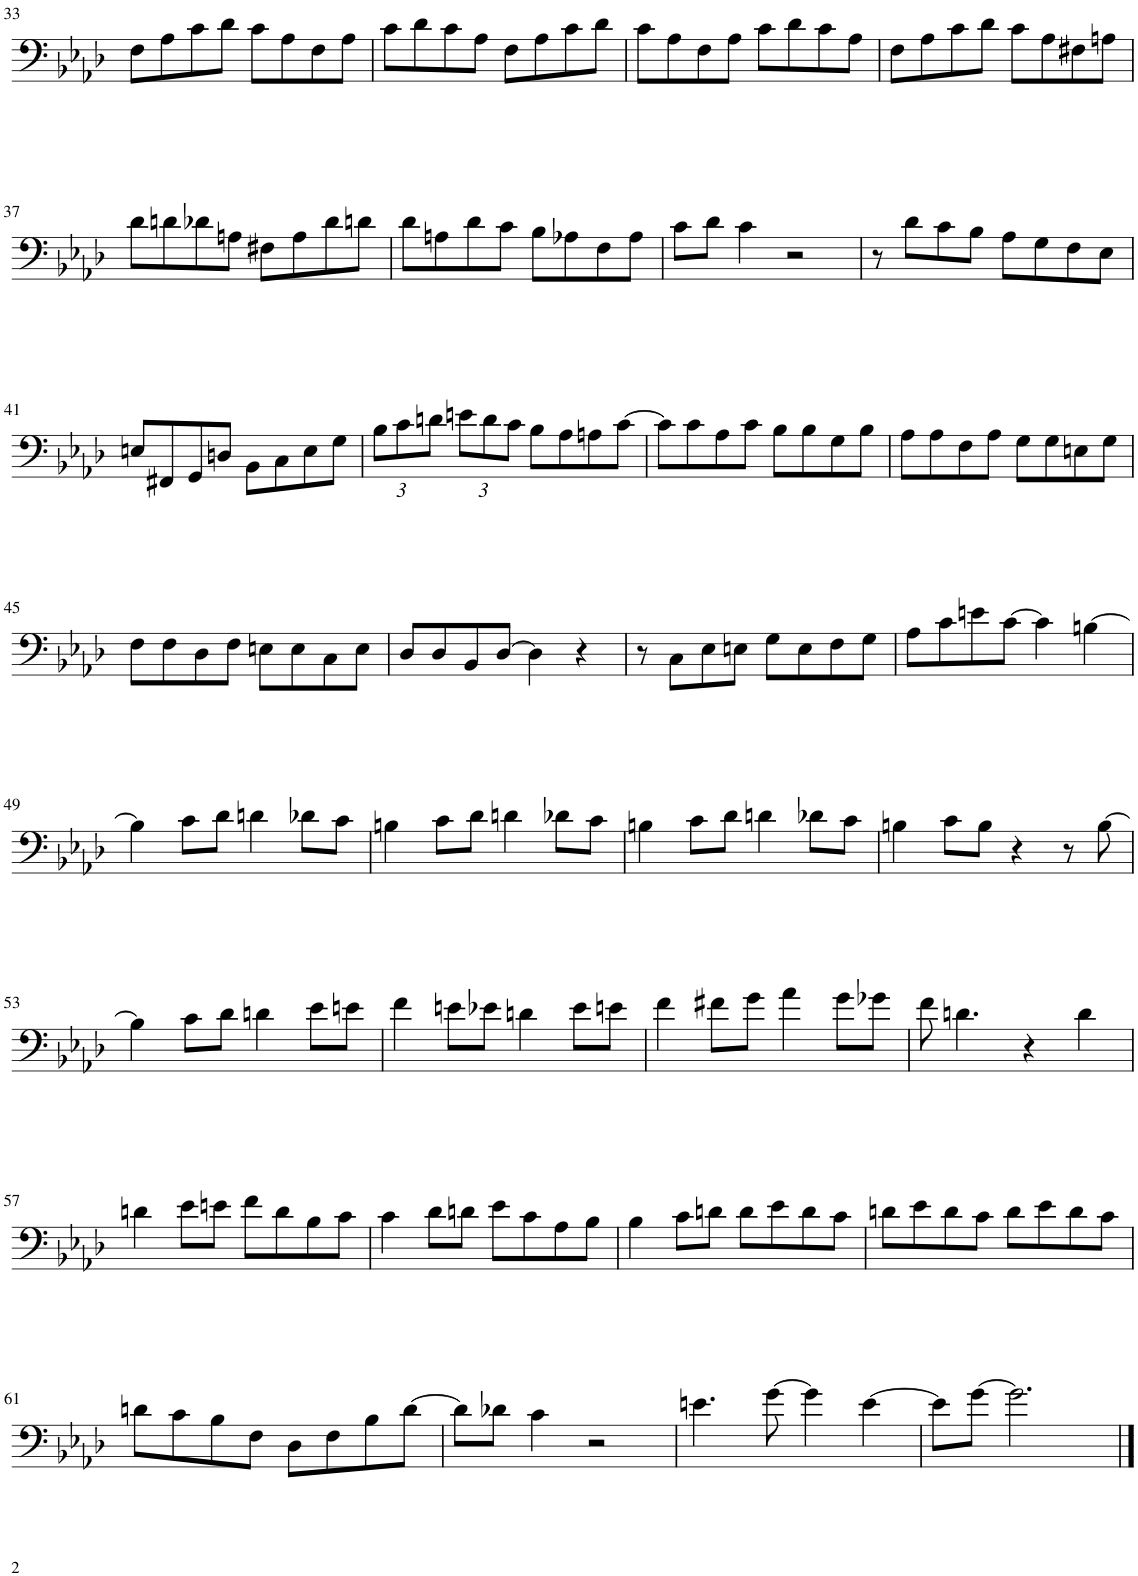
**kern
*part1
*staff1
*I"バリトン サクソフォーン
!!LO:PB:g=z
*clefF4
*ITrd12c21
*k[b-e-a-d-]
*M2/2
*met(c|)
=33
8F\L
8A-\
8c\
8d-\J
8c\L
8A-\
8F\
8A-\J
=34
8c\L
8d-\
8c\
8A-\J
8F\L
8A-\
8c\
8d-\J
=35
8c\L
8A-\
8F\
8A-\J
8c\L
8d-\
8c\
8A-\J
=36
8F\L
8A-\
8c\
8d-\J
8c\L
8A-\
8F#X\
8An\J
!!LO:LB:g=z
=37
8d-\L
8dn\
8d-X\
8An\J
8F#X\L
8A\
8d-\
8dn\J
=38
8d-\L
8An\
8d-\
8c\J
8B-\L
8A-X\
8F\
8A-\J
=39
8c\L
8d-\J
4c\
2r
=40
8r
8d-\L
8c\
8B-\J
8A-\L
8G\
8F\
8E-\J
!!LO:LB:g=z
=41
8En/L
8FF#X/
8GG/
8Dn/J
8BB-\L
8C\
8E\
8G\J
=42
*Xbrackettup
12B-\L
12c\
12dn\J
12en\L
12d\
12c\J
8B-\L
8A-\
8An\
[8c\J
=43
8c\L]
8c\
8A-\
8c\J
8B-\L
8B-\
8G\
8B-\J
=44
8A-\L
8A-\
8F\
8A-\J
8G\L
8G\
8En\
8G\J
!!LO:LB:g=z
=45
8F\L
8F\
8D-\
8F\J
8En\L
8E\
8C\
8E\J
=46
8D-/L
8D-/
8BB-/
[8D-/J
4D-\]
4r
=47
8r
8C\L
8E-\
8En\J
8G\L
8E\
8F\
8G\J
=48
8A-\L
8c\
8en\
[8c\J
4c\]
[4Bn\
!!LO:LB:g=z
=49
4B\]
8c\L
8d-\J
4dn\
8d-X\L
8c\J
=50
4Bn\
8c\L
8d-\J
4dn\
8d-X\L
8c\J
=51
4Bn\
8c\L
8d-\J
4dn\
8d-X\L
8c\J
=52
4Bn\
8c\L
8B\J
4r
8r
[8B\
!!LO:LB:g=z
=53
4B\]
8c\L
8d-\J
4dn\
8e-\L
8en\J
=54
4f\
8en\L
8e-X\J
4dn\
8e-\L
8en\J
=55
4f\
8f#X\L
8g\J
4a-\
8g\L
8g-X\J
=56
8f\
4.dn\
4r
4d\
!!LO:LB:g=z
=57
4dn\
8e-\L
8en\J
8f\L
8d\
8B-\
8c\J
=58
4c\
8d-\L
8dn\J
8e-\L
8c\
8A-\
8B-\J
=59
4B-\
8c\L
8dn\J
8d\L
8e-\
8d\
8c\J
=60
8dn\L
8e-\
8d\
8c\J
8d\L
8e-\
8d\
8c\J
!!LO:LB:g=z
=61
8dn\L
8c\
8B-\
8F\J
8D-\L
8F\
8B-\
[8d\J
=62
8d\L]
8d-X\J
4c\
2r
=63
4.en\
[8g\
4g\]
[4e\
=64
8e\L]
[8g\J
2.g\]
==
*-
